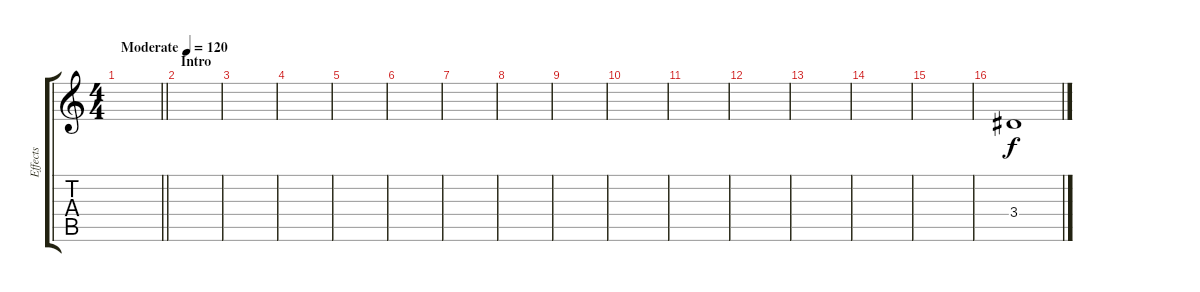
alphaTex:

\track ("Effects" "Effects") {instrument distortionguitar}
\staff {score tabs}
\tuning (D4 A3 F3 C3 G2 C2) {hide}
\ts (4 4)
\tempo (120 "Moderate")
\tempo 130
\tempo (120 "Moderate")
\clef g2
\barLineRight lightlight
\ks c
|
\section ("" "Intro")
|
|
|
|
|
|
|
|
|
|
|
|
|
|
3.4.1{volume 11}
